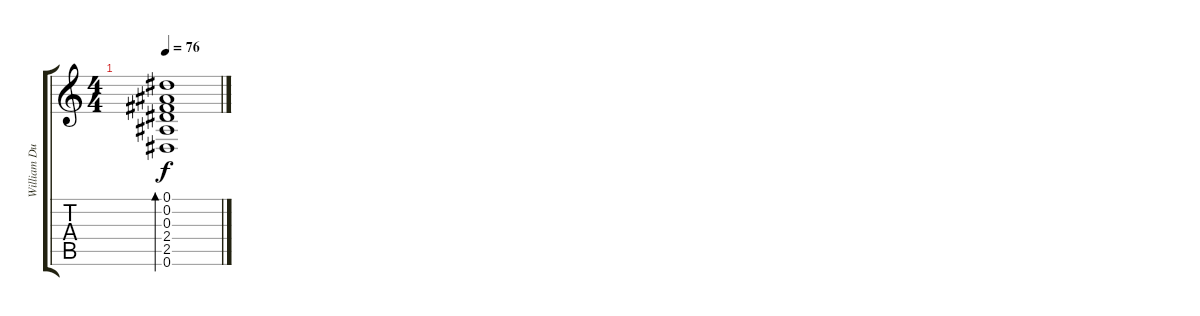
\track ("William Duvall Guitar" "William Du") {instrument acousticguitarsteel}
\staff {score tabs}
\tuning (Eb4 Bb3 Gb3 Db3 Ab2 Eb2) {hide}
\ts (4 4)
\tempo 76
\clef g2
\ks c
(0.1 0.2 0.3 2.4 2.5 0.6).1{bd 480 dy f}
